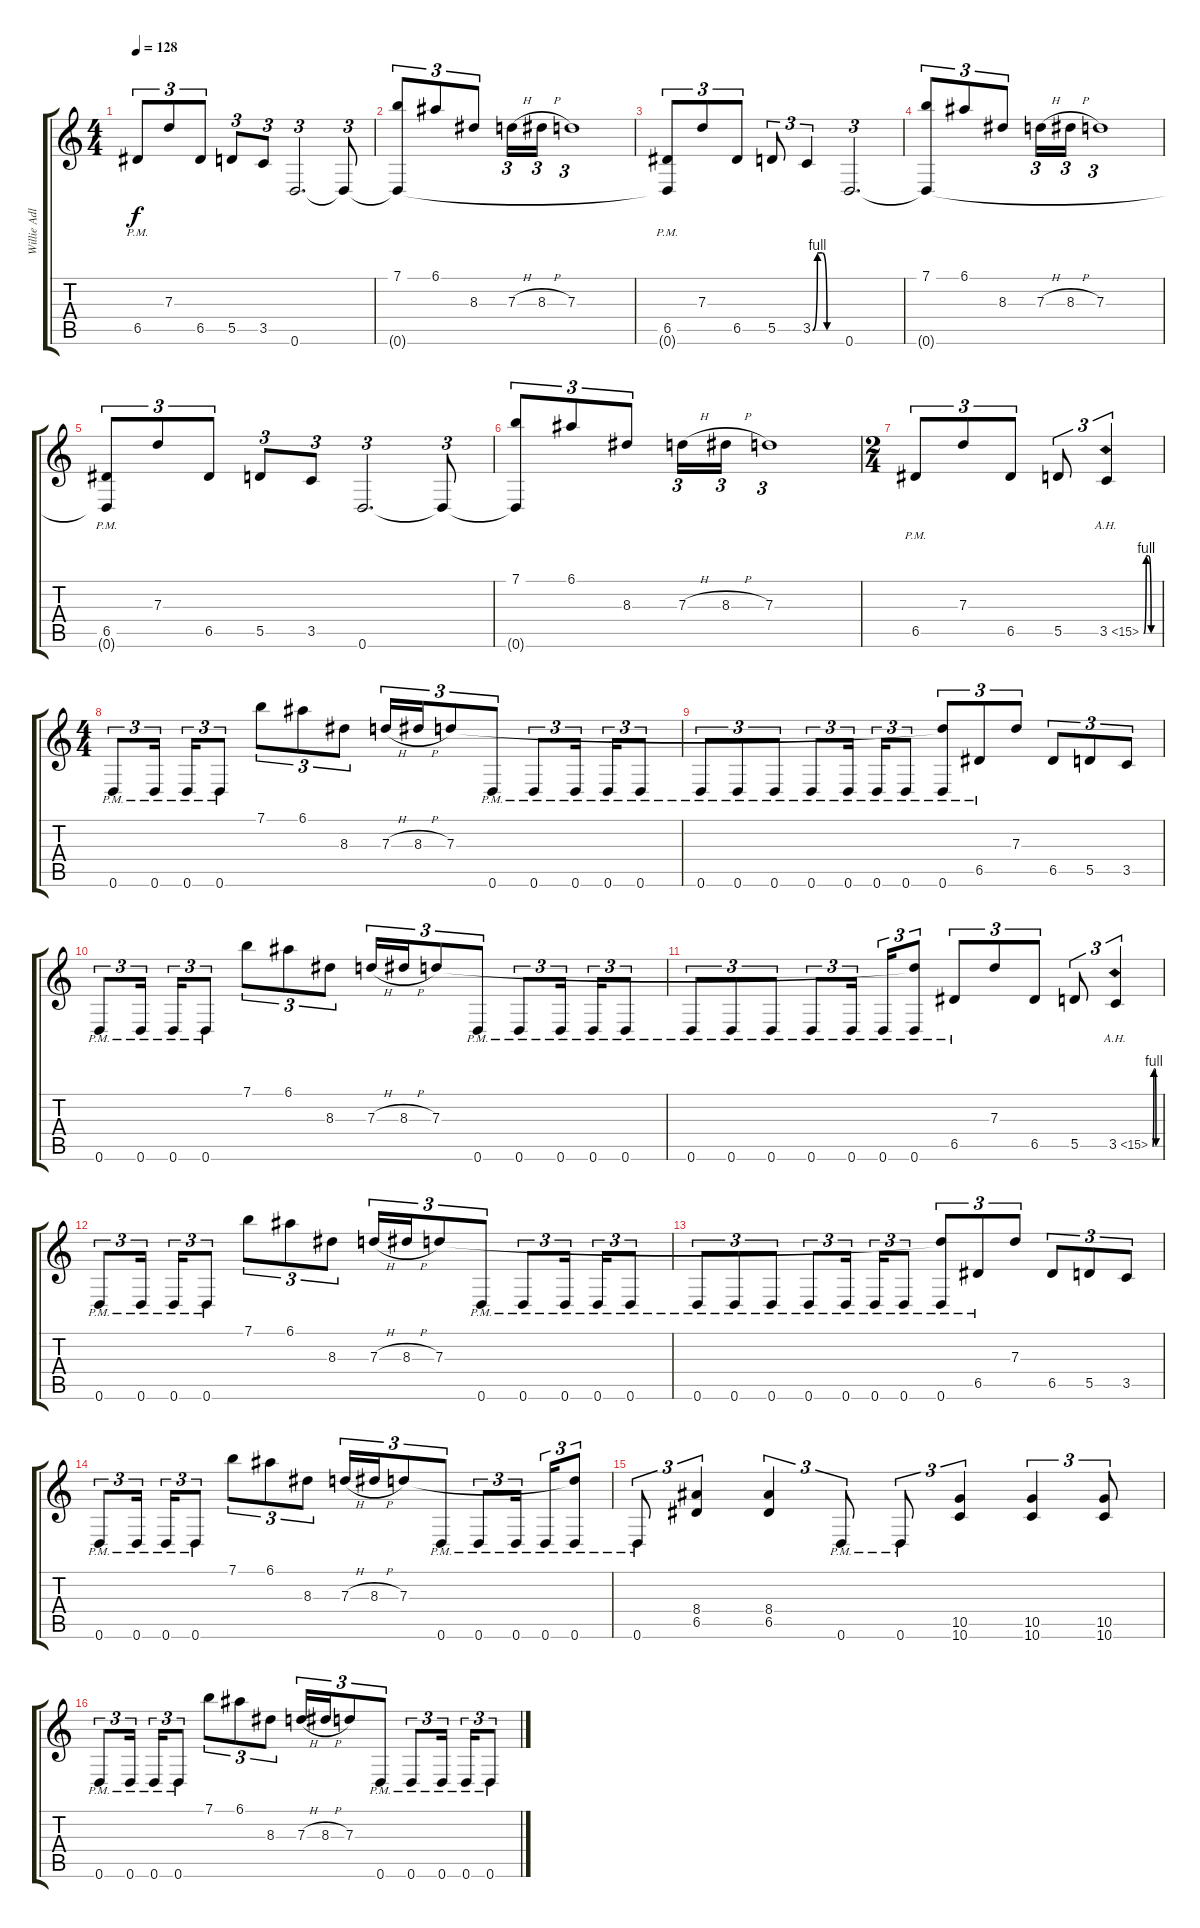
\track ("Willie Adler - Rhythm" "Willie Adl") {instrument distortionguitar}
\staff {score tabs}
\tuning (E4 B3 G3 D3 A2 D2) {hide}
\ts (4 4)
\tempo 128
\clef g2
\ks c
6.5{pm}.8{tu (3 2) dy f} 7.3.8{tu (3 2)} 6.5.8{tu (3 2)} 5.5.8{tu (3 2)} 3.5.8{tu (3 2)} 0.6.2{d tu (3 2)} 0.6{t}.8{tu (3 2)} |
(7.1 0.6{t}).8{tu (3 2)} 6.1.8{tu (3 2)} 8.3.8{tu (3 2)} 7.3{h}.16{tu (3 2)} 8.3{h}.16{tu (3 2)} 7.3.1{tu (3 2)} |
(6.5{pm} 0.6{t}).8{tu (3 2)} 7.3.8{tu (3 2)} 6.5.8{tu (3 2)} 5.5.8{tu (3 2)} 3.5{be (custom 0 0 10 4 20 4 30 0 60 0)}.4{tu (3 2)} 0.6.2{d tu (3 2)} |
(7.1 0.6{t}).8{tu (3 2)} 6.1.8{tu (3 2)} 8.3.8{tu (3 2)} 7.3{h}.16{tu (3 2)} 8.3{h}.16{tu (3 2)} 7.3.1{tu (3 2)} |
(6.5{pm} 0.6{t}).8{tu (3 2)} 7.3.8{tu (3 2)} 6.5.8{tu (3 2)} 5.5.8{tu (3 2)} 3.5.8{tu (3 2)} 0.6.2{d tu (3 2)} 0.6{t}.8{tu (3 2)} |
(7.1 0.6{t}).8{tu (3 2)} 6.1.8{tu (3 2)} 8.3.8{tu (3 2)} 7.3{h}.16{tu (3 2)} 8.3{h}.16{tu (3 2)} 7.3.1{tu (3 2)} |
\ts (2 4)
6.5{pm}.8{tu (3 2)} 7.3.8{tu (3 2)} 6.5.8{tu (3 2)} 5.5.8{tu (3 2)} 3.5{be (custom 0 0 10 4 20 4 30 0 60 0) ah 12}.4{tu (3 2)} |
\ts (4 4)
0.6{pm}.8{tu (3 2)} 0.6{pm}.16{tu (3 2) beam splitsecondary} 0.6{pm}.16{tu (3 2)} 0.6{pm}.8{tu (3 2)} 7.1.8{tu (3 2)} 6.1.8{tu (3 2)} 8.3.8{tu (3 2)} 7.3{h}.16{tu (3 2)} 8.3{h}.16{tu (3 2)} 7.3.8{tu (3 2)} 0.6{pm}.8{tu (3 2)} 0.6{pm}.8{tu (3 2)} 0.6{pm}.16{tu (3 2) beam splitsecondary} 0.6{pm}.16{tu (3 2)} 0.6{pm}.8{tu (3 2)} |
0.6{pm}.8{tu (3 2)} 0.6{pm}.8{tu (3 2)} 0.6{pm}.8{tu (3 2)} 0.6{pm}.8{tu (3 2)} 0.6{pm}.16{tu (3 2) beam splitsecondary} 0.6{pm}.16{tu (3 2)} 0.6{pm}.8{tu (3 2)} (7.3{t} 0.6{pm}).8{tu (3 2)} 6.5{pm}.8{tu (3 2)} 7.3.8{tu (3 2)} 6.5.8{tu (3 2)} 5.5.8{tu (3 2)} 3.5.8{tu (3 2)} |
0.6{pm}.8{tu (3 2)} 0.6{pm}.16{tu (3 2) beam splitsecondary} 0.6{pm}.16{tu (3 2)} 0.6{pm}.8{tu (3 2)} 7.1.8{tu (3 2)} 6.1.8{tu (3 2)} 8.3.8{tu (3 2)} 7.3{h}.16{tu (3 2)} 8.3{h}.16{tu (3 2)} 7.3.8{tu (3 2)} 0.6{pm}.8{tu (3 2)} 0.6{pm}.8{tu (3 2)} 0.6{pm}.16{tu (3 2) beam splitsecondary} 0.6{pm}.16{tu (3 2)} 0.6{pm}.8{tu (3 2)} |
0.6{pm}.8{tu (3 2)} 0.6{pm}.8{tu (3 2)} 0.6{pm}.8{tu (3 2)} 0.6{pm}.8{tu (3 2)} 0.6{pm}.16{tu (3 2) beam splitsecondary} 0.6{pm}.16{tu (3 2)} (7.3{t} 0.6{pm}).8{tu (3 2)} 6.5{pm}.8{tu (3 2)} 7.3.8{tu (3 2)} 6.5.8{tu (3 2)} 5.5.8{tu (3 2)} 3.5{be (custom 0 0 10 4 20 4 30 0 60 0) ah 12}.4{tu (3 2)} |
0.6{pm}.8{tu (3 2)} 0.6{pm}.16{tu (3 2) beam splitsecondary} 0.6{pm}.16{tu (3 2)} 0.6{pm}.8{tu (3 2)} 7.1.8{tu (3 2)} 6.1.8{tu (3 2)} 8.3.8{tu (3 2)} 7.3{h}.16{tu (3 2)} 8.3{h}.16{tu (3 2)} 7.3.8{tu (3 2)} 0.6{pm}.8{tu (3 2)} 0.6{pm}.8{tu (3 2)} 0.6{pm}.16{tu (3 2) beam splitsecondary} 0.6{pm}.16{tu (3 2)} 0.6{pm}.8{tu (3 2)} |
0.6{pm}.8{tu (3 2)} 0.6{pm}.8{tu (3 2)} 0.6{pm}.8{tu (3 2)} 0.6{pm}.8{tu (3 2)} 0.6{pm}.16{tu (3 2) beam splitsecondary} 0.6{pm}.16{tu (3 2)} 0.6{pm}.8{tu (3 2)} (7.3{t} 0.6{pm}).8{tu (3 2)} 6.5{pm}.8{tu (3 2)} 7.3.8{tu (3 2)} 6.5.8{tu (3 2)} 5.5.8{tu (3 2)} 3.5.8{tu (3 2)} |
0.6{pm}.8{tu (3 2)} 0.6{pm}.16{tu (3 2) beam splitsecondary} 0.6{pm}.16{tu (3 2)} 0.6{pm}.8{tu (3 2)} 7.1.8{tu (3 2)} 6.1.8{tu (3 2)} 8.3.8{tu (3 2)} 7.3{h}.16{tu (3 2)} 8.3{h}.16{tu (3 2)} 7.3.8{tu (3 2)} 0.6{pm}.8{tu (3 2)} 0.6{pm}.8{tu (3 2)} 0.6{pm}.16{tu (3 2) beam splitsecondary} 0.6{pm}.16{tu (3 2)} (7.3{t} 0.6{pm}).8{tu (3 2)} |
0.6{pm}.8{tu (3 2)} (8.4 6.5).4{tu (3 2)} (8.4 6.5).4{tu (3 2)} 0.6{pm}.8{tu (3 2)} 0.6{pm}.8{tu (3 2)} (10.5 10.6).4{tu (3 2)} (10.5 10.6).4{tu (3 2)} (10.5 10.6).8{tu (3 2)} |
0.6{pm}.8{tu (3 2)} 0.6{pm}.16{tu (3 2) beam splitsecondary} 0.6{pm}.16{tu (3 2)} 0.6{pm}.8{tu (3 2)} 7.1.8{tu (3 2)} 6.1.8{tu (3 2)} 8.3.8{tu (3 2)} 7.3{h}.16{tu (3 2)} 8.3{h}.16{tu (3 2)} 7.3.8{tu (3 2)} 0.6{pm}.8{tu (3 2)} 0.6{pm}.8{tu (3 2)} 0.6{pm}.16{tu (3 2) beam splitsecondary} 0.6{pm}.16{tu (3 2)} 0.6{pm}.8{tu (3 2)}
